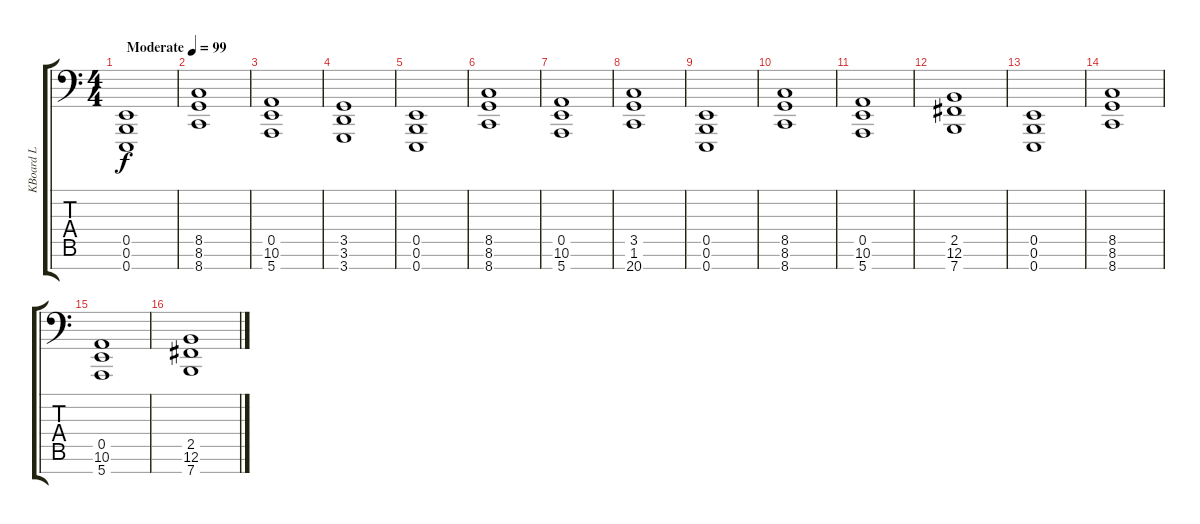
\track ("KBoard L" "KBoard L") {instrument acousticgrandpiano}
\staff {score tabs}
\tuning (E4 B3 G3 D3 E2 B1 E1) {hide}
\ts (4 4)
\tempo (99 "Moderate")
\clef f4
\ks c
(0.5 0.6 0.7).1{dy f instrument acousticgrandpiano} |
(8.5 8.6 8.7).1 |
(0.5 10.6 5.7).1 |
(3.5 3.6 3.7).1 |
(0.5 0.6 0.7).1 |
(8.5 8.6 8.7).1 |
(0.5 10.6 5.7).1 |
(3.5 1.6 20.7).1 |
(0.5 0.6 0.7).1 |
(8.5 8.6 8.7).1 |
(0.5 10.6 5.7).1 |
(2.5 12.6 7.7).1 |
(0.5 0.6 0.7).1 |
(8.5 8.6 8.7).1 |
(0.5 10.6 5.7).1 |
(2.5 12.6 7.7).1
